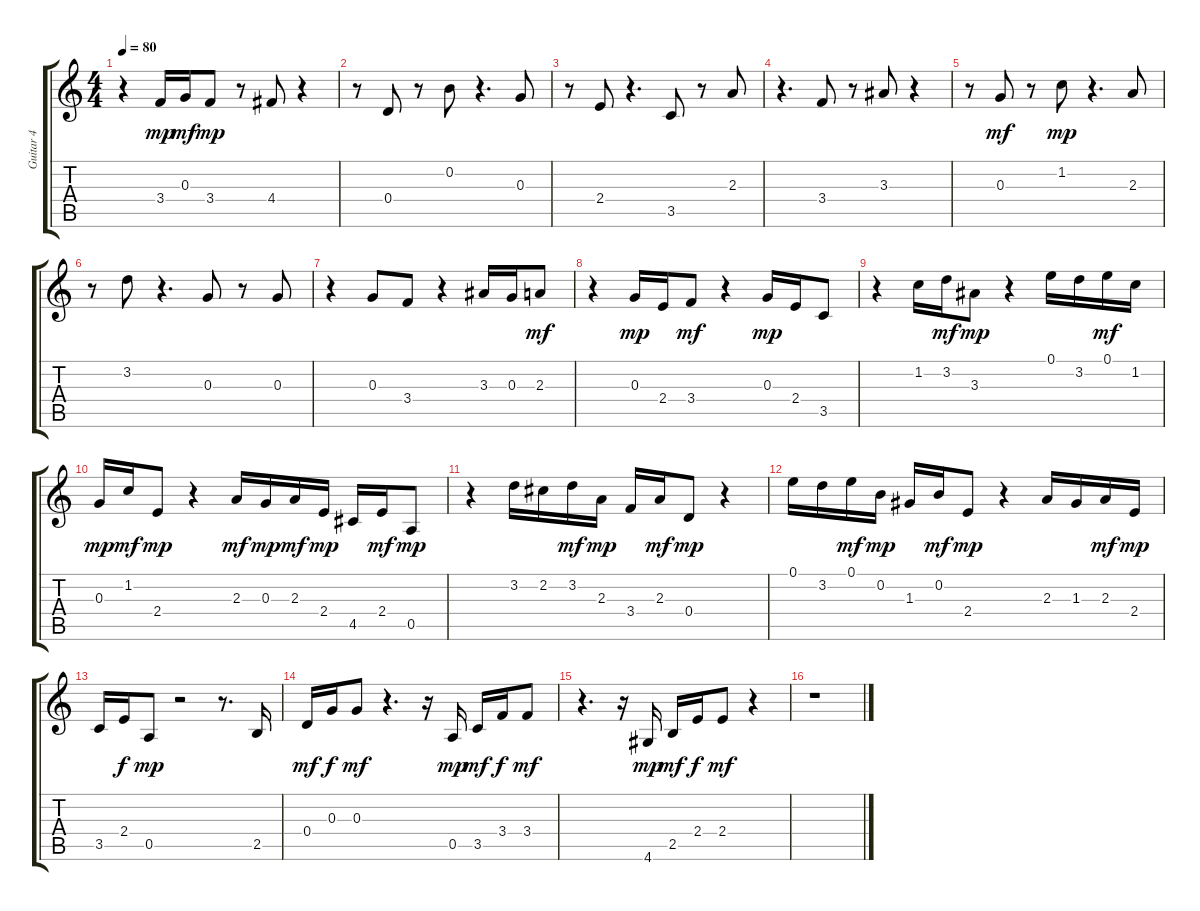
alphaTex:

\track ("Guitar 4" "Guitar 4") {instrument acousticguitarnylon}
\staff {score tabs}
\tuning (E4 B3 G3 D3 A2 E2) {hide}
\ts (4 4)
\tempo 80
\clef g2
\ks c
r.4{dy f} 3.4.16{dy mp} 0.3.16{dy mf} 3.4.8{dy mp} r.8 4.4.8 r.4 |
r.8 0.4.8 r.8 0.2.8 r.4{d} 0.3.8 |
r.8 2.4.8 r.4{d} 3.5.8 r.8 2.3.8 |
r.4{d} 3.4.8 r.8 3.3.8 r.4 |
r.8 0.3.8{dy mf} r.8 1.2.8{dy mp} r.4{d} 2.3.8 |
r.8 3.2.8 r.4{d} 0.3.8 r.8 0.3.8 |
r.4 0.3.8 3.4.8 r.4 3.3.16 0.3.16 2.3.8{dy mf} |
r.4 0.3.16{dy mp} 2.4.16 3.4.8{dy mf} r.4 0.3.16{dy mp} 2.4.16 3.5.8 |
r.4 1.2.16 3.2.16{dy mf} 3.3.8{dy mp} r.4 0.1.16 3.2.16 0.1.16{dy mf} 1.2.16 |
0.3.16{dy mp} 1.2.16{dy mf} 2.4.8{dy mp} r.4 2.3.16{dy mf} 0.3.16{dy mp} 2.3.16{dy mf} 2.4.16{dy mp} 4.5.16 2.4.16{dy mf} 0.5.8{dy mp} |
r.4 3.2.16 2.2.16 3.2.16{dy mf} 2.3.16{dy mp} 3.4.16 2.3.16{dy mf} 0.4.8{dy mp} r.4 |
0.1.16 3.2.16 0.1.16{dy mf} 0.2.16{dy mp} 1.3.16 0.2.16{dy mf} 2.4.8{dy mp} r.4 2.3.16 1.3.16 2.3.16{dy mf} 2.4.16{dy mp} |
3.5.16 2.4.16{dy f} 0.5.8{dy mp} r.2 r.8{d} 2.5.16 |
0.4.16{dy mf} 0.3.16{dy f} 0.3.8{dy mf} r.4{d} r.16 0.5.16{dy mp} 3.5.16{dy mf} 3.4.16{dy f} 3.4.8{dy mf} |
r.4{d} r.16 4.6.16{dy mp} 2.5.16{dy mf} 2.4.16{dy f} 2.4.8{dy mf} r.4 |
r.1
